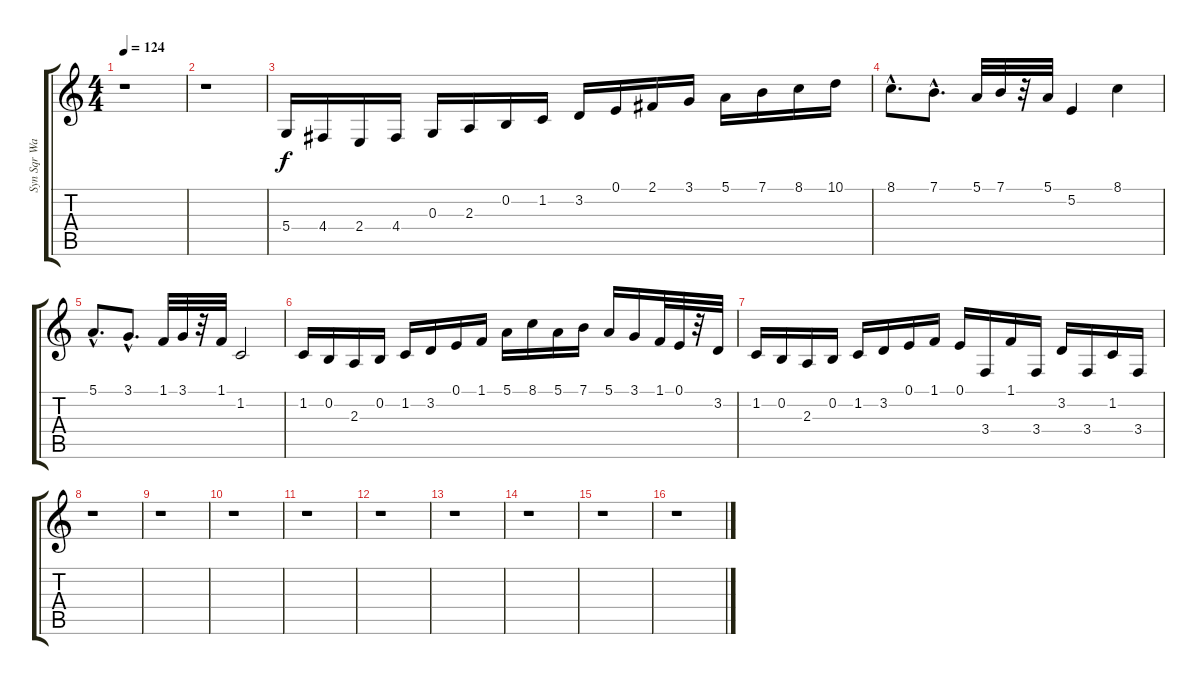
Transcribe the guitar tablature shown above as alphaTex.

\track ("Syn Sqr Wave" "Syn Sqr Wa") {instrument lead1square}
\staff {score tabs}
\tuning (E4 B3 G3 D3 A2 E2) {hide}
\ts (4 4)
\tempo 124
\clef g2
\ks c
r.1{dy f} |
r.1 |
5.4.16 4.4.16 2.4.16 4.4.16 0.3.16 2.3.16 0.2.16 1.2.16 3.2.16 0.1.16 2.1.16 3.1.16 5.1.16 7.1.16 8.1.16 10.1.16 |
8.1{hac}.8{d} 7.1{hac}.8{d} 5.1.32 7.1.32 r.32 5.1.32 5.2.4 8.1.4 |
5.1{hac}.8{d} 3.1{hac}.8{d} 1.1.32 3.1.32 r.32 1.1.32 1.2.2 |
1.2.16 0.2.16 2.3.16 0.2.16 1.2.16 3.2.16 0.1.16 1.1.16 5.1.16 8.1.16 5.1.16 7.1.16 5.1.16 3.1.16 1.1.32 0.1.32 r.32 3.2.32 |
1.2.16 0.2.16 2.3.16 0.2.16 1.2.16 3.2.16 0.1.16 1.1.16 0.1.16 3.4.16 1.1.16 3.4.16 3.2.16 3.4.16 1.2.16 3.4.16 |
r.1 |
r.1 |
r.1 |
r.1 |
r.1 |
r.1 |
r.1 |
r.1 |
r.1
